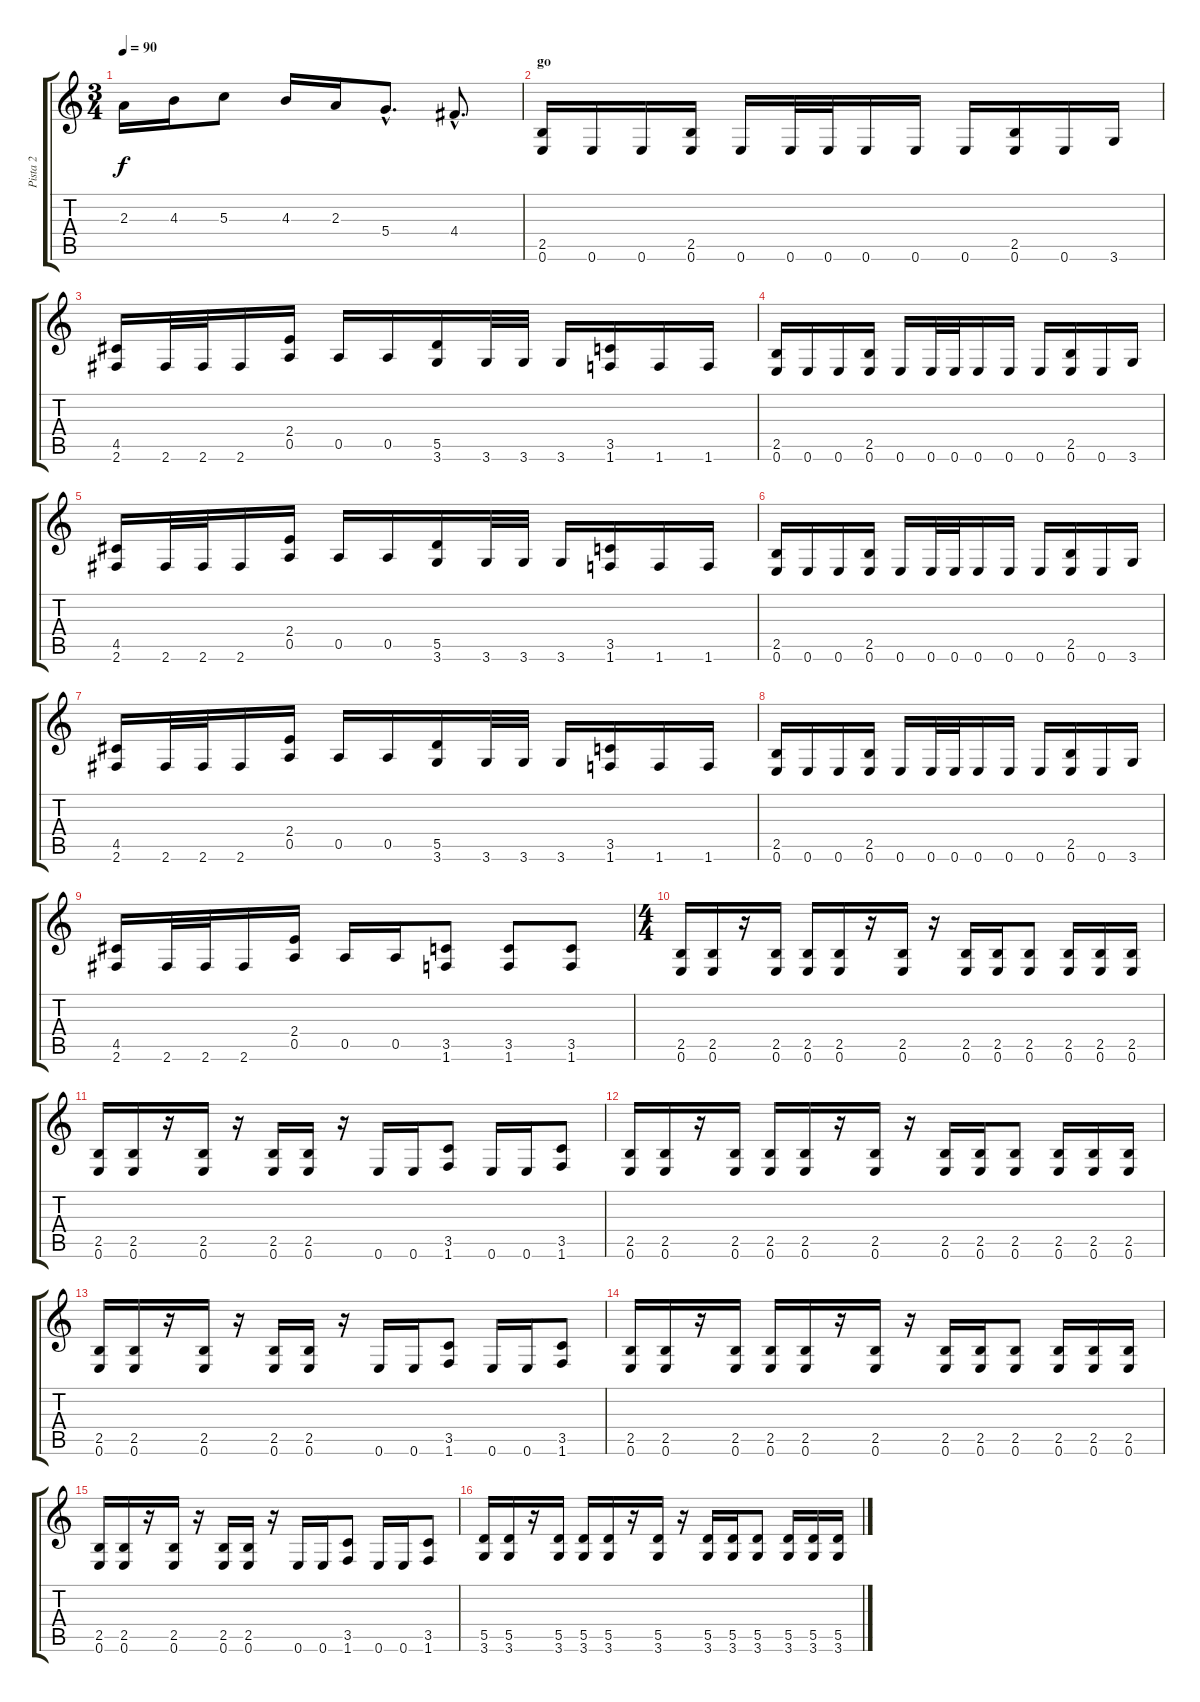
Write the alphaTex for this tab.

\track ("Pista 2" "Pista 2") {instrument overdrivenguitar}
\staff {score tabs}
\tuning (E4 B3 G3 D3 A2 E2) {hide}
\ts (3 4)
\tempo 90
\clef g2
\ks c
2.3.16{dy f} 4.3.16 5.3.8 4.3.16 2.3.16 5.4{hac}.8{d} 4.4{hac}.8{d} |
\section ("" "go")
(2.5 0.6).16 0.6.16 0.6.16 (2.5 0.6).16 0.6.16 0.6.32 0.6.32 0.6.16 0.6.16 0.6.16 (2.5 0.6).16 0.6.16 3.6.16 |
(4.5 2.6).16 2.6.32 2.6.32 2.6.16 (2.4 0.5).16 0.5.16 0.5.16 (5.5 3.6).16 3.6.32 3.6.32 3.6.16 (3.5 1.6).16 1.6.16 1.6.16 |
(2.5 0.6).16 0.6.16 0.6.16 (2.5 0.6).16 0.6.16 0.6.32 0.6.32 0.6.16 0.6.16 0.6.16 (2.5 0.6).16 0.6.16 3.6.16 |
(4.5 2.6).16 2.6.32 2.6.32 2.6.16 (2.4 0.5).16 0.5.16 0.5.16 (5.5 3.6).16 3.6.32 3.6.32 3.6.16 (3.5 1.6).16 1.6.16 1.6.16 |
(2.5 0.6).16 0.6.16 0.6.16 (2.5 0.6).16 0.6.16 0.6.32 0.6.32 0.6.16 0.6.16 0.6.16 (2.5 0.6).16 0.6.16 3.6.16 |
(4.5 2.6).16 2.6.32 2.6.32 2.6.16 (2.4 0.5).16 0.5.16 0.5.16 (5.5 3.6).16 3.6.32 3.6.32 3.6.16 (3.5 1.6).16 1.6.16 1.6.16 |
(2.5 0.6).16 0.6.16 0.6.16 (2.5 0.6).16 0.6.16 0.6.32 0.6.32 0.6.16 0.6.16 0.6.16 (2.5 0.6).16 0.6.16 3.6.16 |
(4.5 2.6).16 2.6.32 2.6.32 2.6.16 (2.4 0.5).16 0.5.16 0.5.16 (3.5 1.6).8 (3.5 1.6).8 (3.5 1.6).8 |
\ts (4 4)
(2.5 0.6).16 (2.5 0.6).16 r.16 (2.5 0.6).16 (2.5 0.6).16 (2.5 0.6).16 r.16 (2.5 0.6).16 r.16 (2.5 0.6).16 (2.5 0.6).16 (2.5 0.6).8 (2.5 0.6).16 (2.5 0.6).16 (2.5 0.6).16 |
(2.5 0.6).16 (2.5 0.6).16 r.16 (2.5 0.6).16 r.16 (2.5 0.6).16 (2.5 0.6).16 r.16 0.6.16 0.6.16 (3.5 1.6).8 0.6.16 0.6.16 (3.5 1.6).8 |
(2.5 0.6).16 (2.5 0.6).16 r.16 (2.5 0.6).16 (2.5 0.6).16 (2.5 0.6).16 r.16 (2.5 0.6).16 r.16 (2.5 0.6).16 (2.5 0.6).16 (2.5 0.6).8 (2.5 0.6).16 (2.5 0.6).16 (2.5 0.6).16 |
(2.5 0.6).16 (2.5 0.6).16 r.16 (2.5 0.6).16 r.16 (2.5 0.6).16 (2.5 0.6).16 r.16 0.6.16 0.6.16 (3.5 1.6).8 0.6.16 0.6.16 (3.5 1.6).8 |
(2.5 0.6).16 (2.5 0.6).16 r.16 (2.5 0.6).16 (2.5 0.6).16 (2.5 0.6).16 r.16 (2.5 0.6).16 r.16 (2.5 0.6).16 (2.5 0.6).16 (2.5 0.6).8 (2.5 0.6).16 (2.5 0.6).16 (2.5 0.6).16 |
(2.5 0.6).16 (2.5 0.6).16 r.16 (2.5 0.6).16 r.16 (2.5 0.6).16 (2.5 0.6).16 r.16 0.6.16 0.6.16 (3.5 1.6).8 0.6.16 0.6.16 (3.5 1.6).8 |
(5.5 3.6).16 (5.5 3.6).16 r.16 (5.5 3.6).16 (5.5 3.6).16 (5.5 3.6).16 r.16 (5.5 3.6).16 r.16 (5.5 3.6).16 (5.5 3.6).16 (5.5 3.6).8 (5.5 3.6).16 (5.5 3.6).16 (5.5 3.6).16
